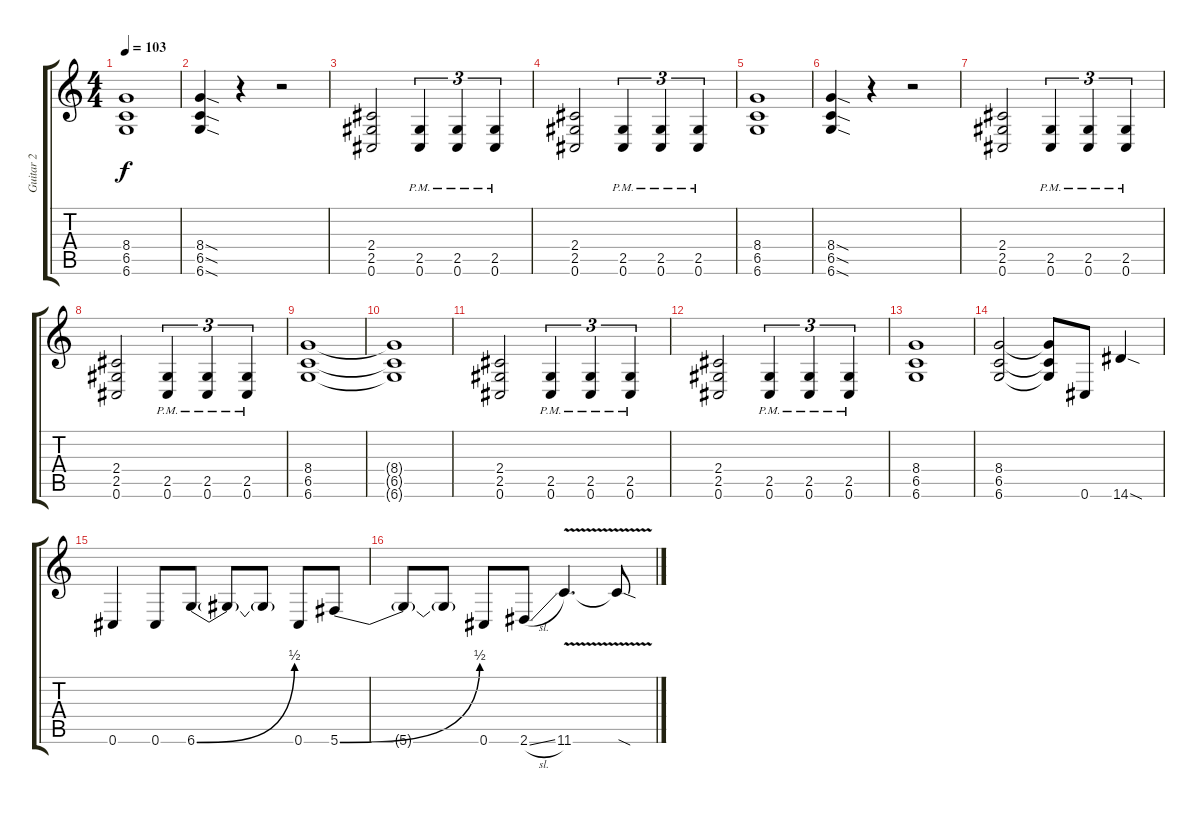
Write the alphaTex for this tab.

\track ("Guitar 2" "Guitar 2") {instrument distortionguitar}
\staff {score tabs}
\tuning (Db4 Ab3 E3 B2 Gb2 Db2) {hide}
\ts (4 4)
\tempo 103
\clef g2
\ks c
(8.4 6.5 6.6).1{dy f} |
(8.4{sod} 6.5{sod} 6.6{sod}).4{beam merge} r.4 r.2 |
(2.4 2.5 0.6).2 (2.5{pm} 0.6{pm}).4{tu (3 2) beam merge} (2.5{pm} 0.6{pm}).4{tu (3 2)} (2.5{pm} 0.6{pm}).4{tu (3 2)} |
(2.4 2.5 0.6).2 (2.5{pm} 0.6{pm}).4{tu (3 2) beam merge} (2.5{pm} 0.6{pm}).4{tu (3 2)} (2.5{pm} 0.6{pm}).4{tu (3 2)} |
(8.4 6.5 6.6).1 |
(8.4{sod} 6.5{sod} 6.6{sod}).4{beam merge} r.4 r.2 |
(2.4 2.5 0.6).2 (2.5{pm} 0.6{pm}).4{tu (3 2) beam merge} (2.5{pm} 0.6{pm}).4{tu (3 2)} (2.5{pm} 0.6{pm}).4{tu (3 2)} |
(2.4 2.5 0.6).2 (2.5{pm} 0.6{pm}).4{tu (3 2) beam merge} (2.5{pm} 0.6{pm}).4{tu (3 2)} (2.5{pm} 0.6{pm}).4{tu (3 2)} |
(8.4 6.5 6.6).1 |
(8.4{t} 6.5{t} 6.6{t}).1 |
(2.4 2.5 0.6).2 (2.5{pm} 0.6{pm}).4{tu (3 2) beam merge} (2.5{pm} 0.6{pm}).4{tu (3 2)} (2.5{pm} 0.6{pm}).4{tu (3 2)} |
(2.4 2.5 0.6).2 (2.5{pm} 0.6{pm}).4{tu (3 2) beam merge} (2.5{pm} 0.6{pm}).4{tu (3 2)} (2.5{pm} 0.6{pm}).4{tu (3 2)} |
(8.4 6.5 6.6).1 |
(8.4 6.5 6.6).2 (8.4{t} 6.5{t} 6.6{t}).8 0.6.8 14.6{sod}.4 |
0.6.4 0.6.8 6.6{be (bend 0 0 60 2)}.8 6.6{t}.8{beam merge} 6.6{t}.8 0.6.8 5.6{be (bend 0 0 60 2)}.8 |
5.6{t}.8{beam merge} 5.6{t}.8 0.6.8 2.6{sl}.8 11.6{v}.4{d} 11.6{sod t}.8
